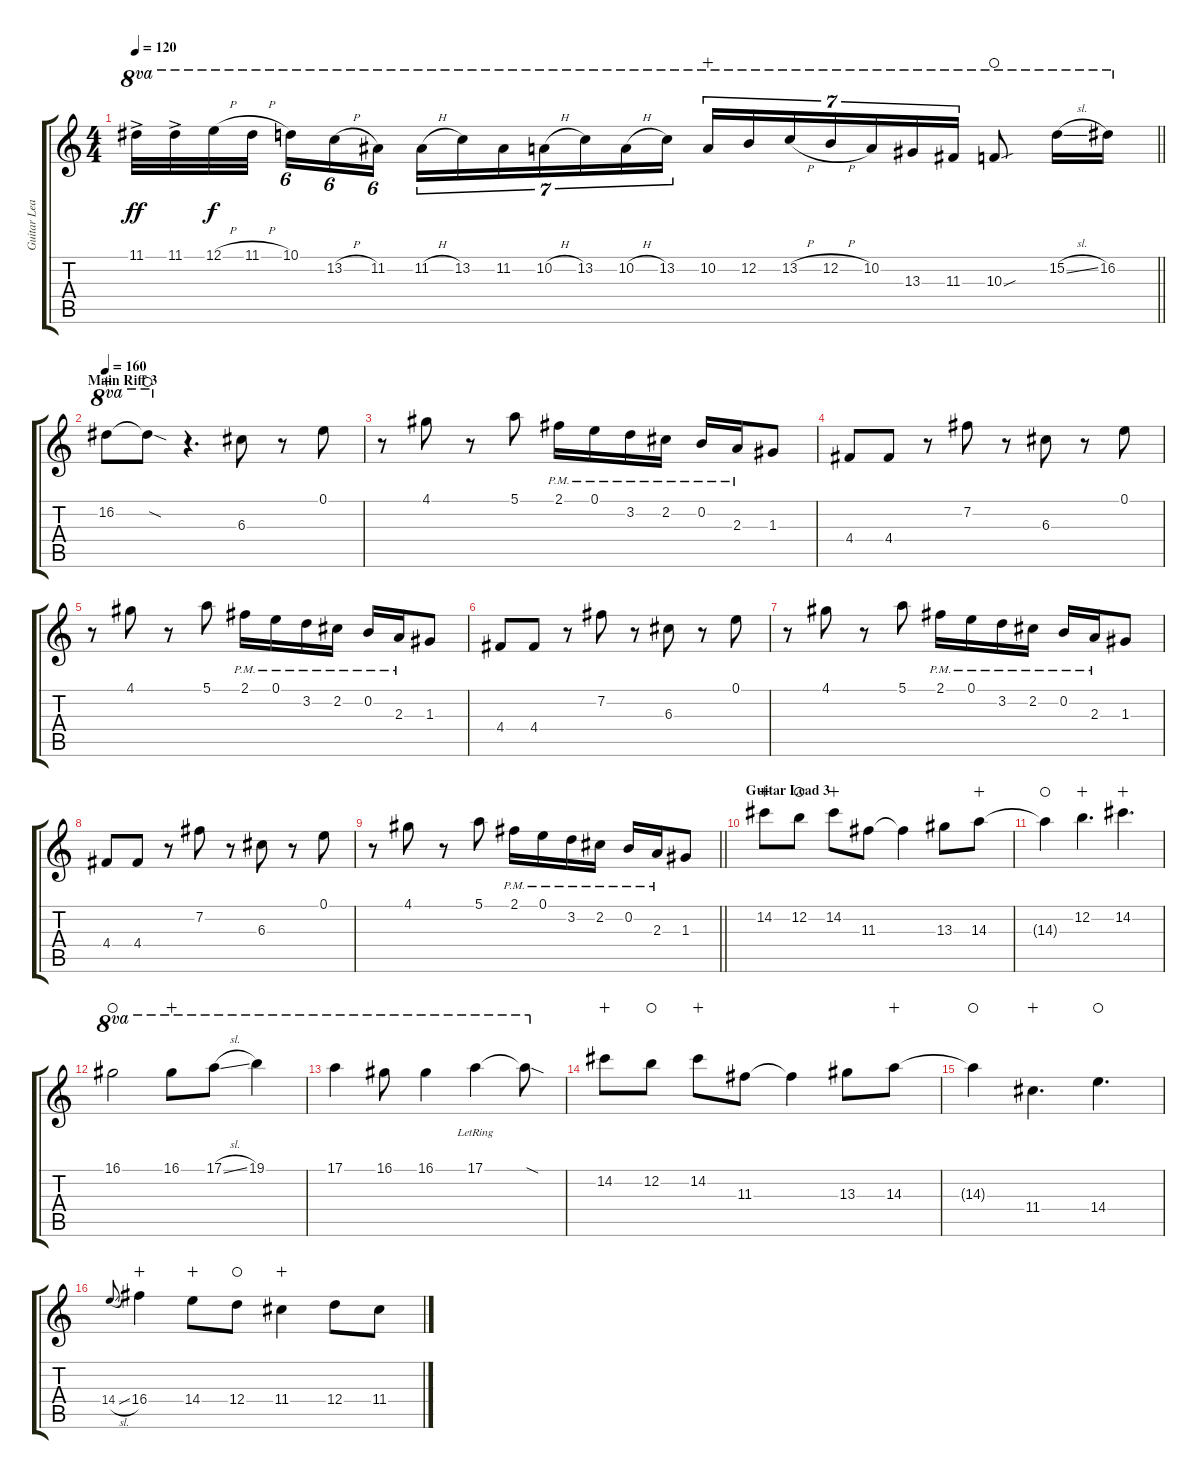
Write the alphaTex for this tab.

\track ("Guitar Lead" "Guitar Lea") {instrument distortionguitar}
\staff {score tabs}
\tuning (E4 B3 G3 D3 A2 E2) {hide}
\ts (4 4)
\tempo 120
\clef g2
\barLineRight lightlight
\ks c
11.1{ac}.32{ot 8va dy ff} 11.1{ac}.32{ot 8va} 12.1{h}.32{ot 8va dy f} 11.1{h}.32{ot 8va beam splitsecondary} 10.1.16{tu (6 4) ot 8va} 13.2{h}.16{tu (6 4) ot 8va} 11.2.16{tu (6 4) ot 8va} 11.2{h}.16{tu (7 4) ot 8va} 13.2.16{tu (7 4) ot 8va} 11.2.16{tu (7 4) ot 8va} 10.2{h}.16{tu (7 4) ot 8va} 13.2.16{tu (7 4) ot 8va} 10.2{h}.16{tu (7 4) ot 8va} 13.2.16{tu (7 4) ot 8va} 10.2.16{tu (7 4) ot 8va wahc} 12.2.16{tu (7 4) ot 8va} 13.2{h}.16{tu (7 4) ot 8va} 12.2{h}.16{tu (7 4) ot 8va} 10.2.16{tu (7 4) ot 8va} 13.3.16{tu (7 4) ot 8va} 11.3.16{tu (7 4) ot 8va} 10.3{sou}.8{ot 8va waho} 15.2{sl}.16{ot 8va} 16.2.16{ot 8va} |
\section ("" "Main Riff 3")
\tempo 160
16.2.8{ot 8va wahc} 16.2{sod t}.8{ot 8va waho} r.4{d} 6.3.8{volume 8 instrument distortionguitar} r.8 0.1.8 |
r.8 4.1.8 r.8 5.1.8 2.1{pm}.16 0.1{pm}.16 3.2{pm}.16 2.2{pm}.16 0.2{pm}.16 2.3{pm}.16 1.3.8 |
4.4.8 4.4.8 r.8 7.2.8 r.8 6.3.8 r.8 0.1.8 |
r.8 4.1.8 r.8 5.1.8 2.1{pm}.16 0.1{pm}.16 3.2{pm}.16 2.2{pm}.16 0.2{pm}.16 2.3{pm}.16 1.3.8 |
4.4.8 4.4.8 r.8 7.2.8 r.8 6.3.8 r.8 0.1.8 |
r.8 4.1.8 r.8 5.1.8 2.1{pm}.16 0.1{pm}.16 3.2{pm}.16 2.2{pm}.16 0.2{pm}.16 2.3{pm}.16 1.3.8 |
4.4.8 4.4.8 r.8 7.2.8 r.8 6.3.8 r.8 0.1.8 |
\barLineRight lightlight
r.8 4.1.8 r.8 5.1.8 2.1{pm}.16 0.1{pm}.16 3.2{pm}.16 2.2{pm}.16 0.2{pm}.16 2.3{pm}.16 1.3.8 |
\section ("" "Guitar Lead 3")
14.2.8{volume 16 instrument overdrivenguitar wahc} 12.2.8{waho} 14.2.8{wahc} 11.3.8 11.3{t}.4 13.3.8 14.3.8{wahc} |
14.3{t}.4{waho} 12.2.4{d wahc} 14.2.4{d wahc} |
16.1.2{ot 8va waho} 16.1.8{ot 8va wahc} 17.1{sl}.8{ot 8va} 19.1.4{ot 8va} |
17.1.4{ot 8va} 16.1.8{ot 8va} 16.1.4{ot 8va} 17.1{lr}.4{ot 8va} 17.1{sod t}.8{ot 8va} |
14.2.8{wahc} 12.2.8{waho} 14.2.8{wahc} 11.3.8 11.3{t}.4 13.3.8 14.3.8{wahc} |
14.3{t}.4{waho} 11.4.4{d wahc} 14.4.4{d waho} |
14.4{sl}.8{gr onbeat} 16.4.4{wahc} 14.4.8{wahc} 12.4.8{waho} 11.4.4{wahc} 12.4.8 11.4.8
